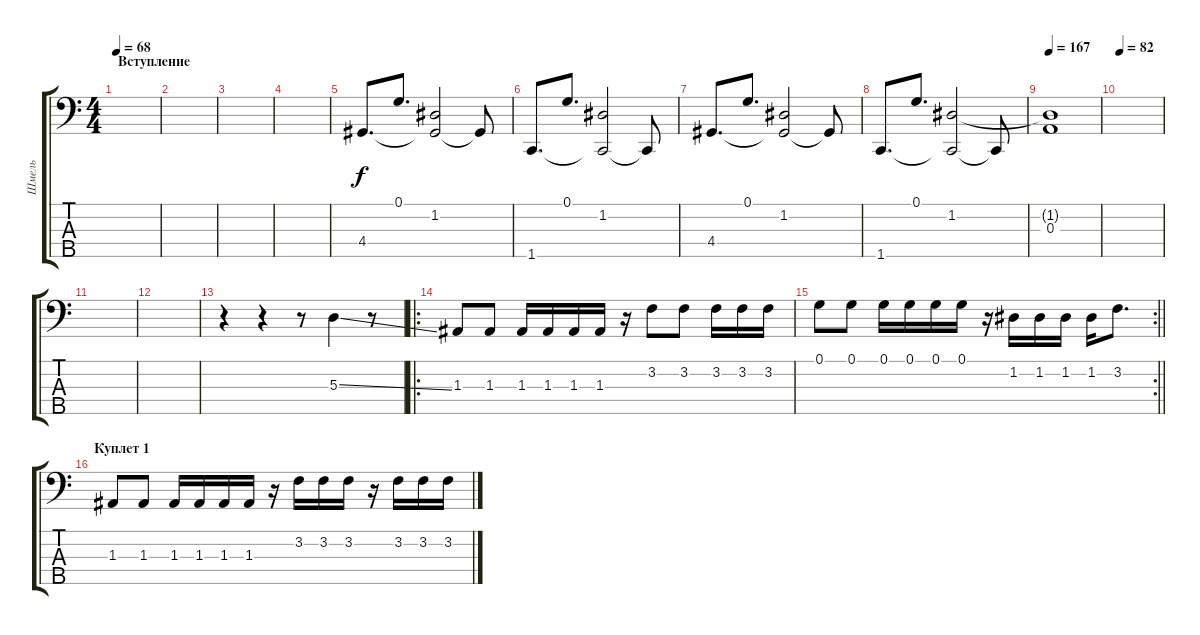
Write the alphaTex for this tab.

\track ("Шмель" "Шмель") {instrument electricbassfinger}
\staff {score tabs}
\tuning (G2 D2 A1 E1 B0) {hide}
\ts (4 4)
\section ("" "Вступление")
\tempo 68
\clef f4
\ks c
|
|
|
|
4.4.8{d} 0.1.8{d} (1.2 4.4{t}).2 4.4{t}.8 |
1.5.8{d} 0.1.8{d} (1.2 1.5{t}).2 1.5{t}.8 |
4.4.8{d} 0.1.8{d} (1.2 4.4{t}).2 4.4{t}.8 |
1.5.8{d} 0.1.8{d} (1.2 1.5{t}).2 1.5{t}.8 |
\tempo 167
(1.2{t} 0.3).1 |
\tempo 82
|
|
|
r.4 r.4 r.8 5.3{ss}.4 r.8 |
\ro
1.3.8 1.3.8 1.3.16 1.3.16 1.3.16 1.3.16 r.16 3.2.8 3.2.8 3.2.16 3.2.16 3.2.16 |
\rc 2
\barLineRight lightlight
0.1.8 0.1.8 0.1.16 0.1.16 0.1.16 0.1.16 r.16 1.2.16 1.2.16 1.2.16 1.2.16 3.2.8{d} |
\section ("" "Куплет 1")
1.3.8 1.3.8 1.3.16 1.3.16 1.3.16 1.3.16 r.16 3.2.16 3.2.16 3.2.16 r.16 3.2.16 3.2.16 3.2.16
